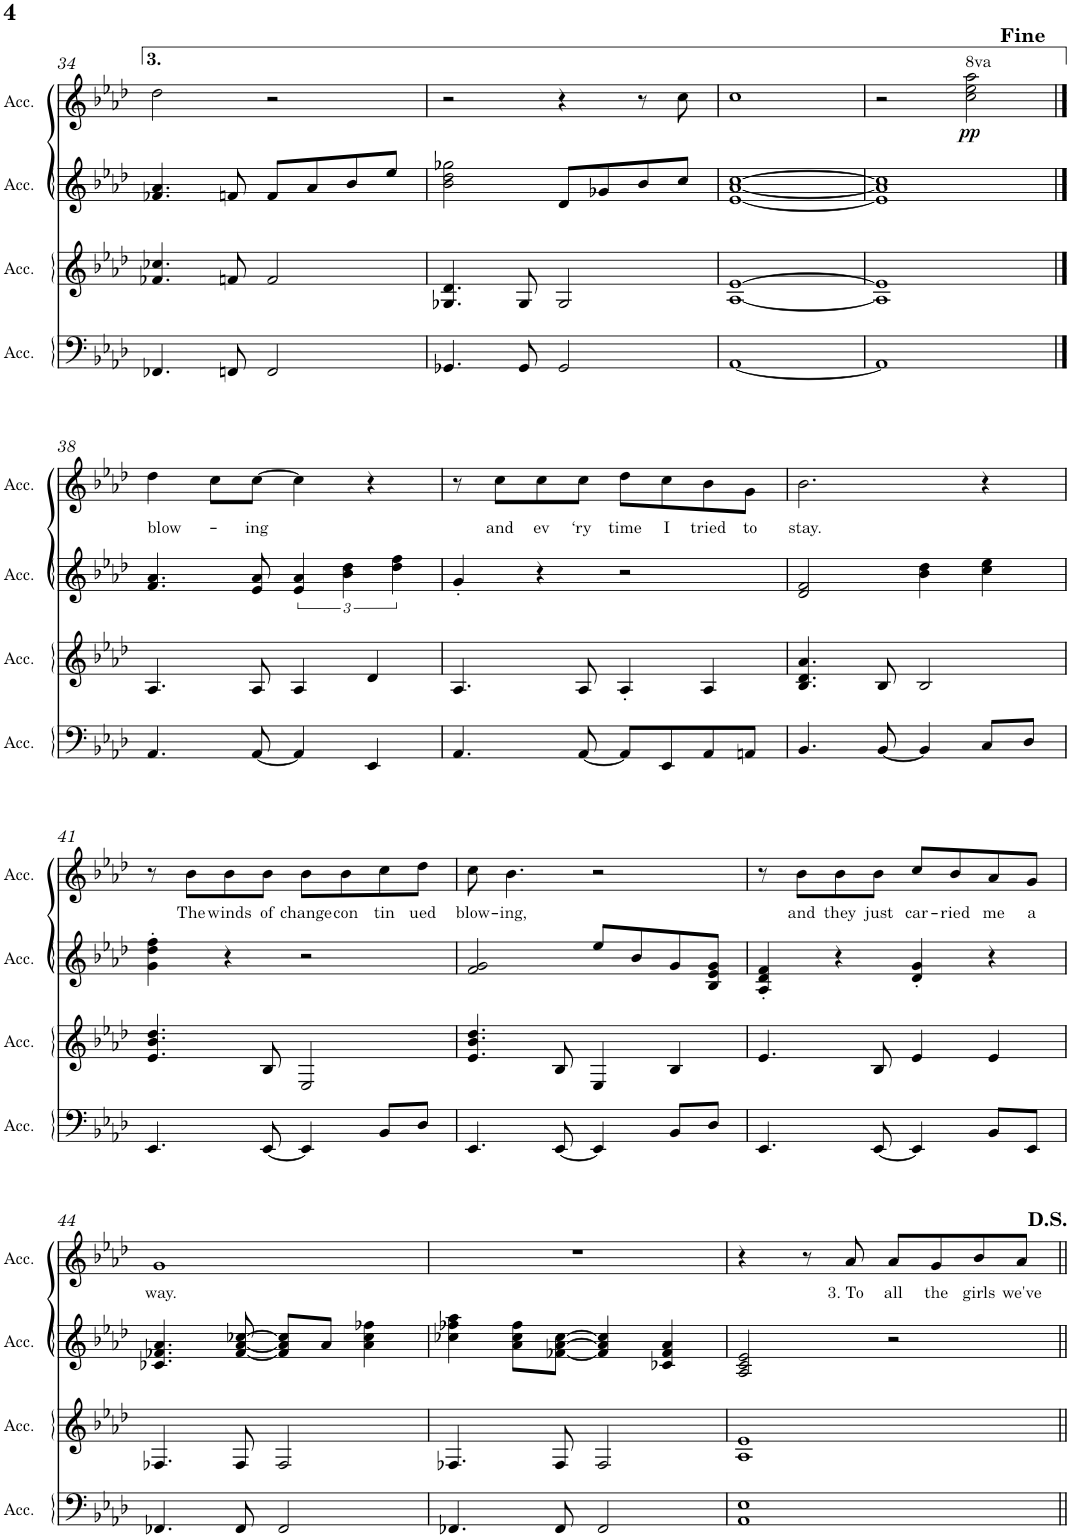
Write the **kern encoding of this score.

**kern	**kern	**kern	**kern	**text	**dynam
*part4	*part3	*part2	*part1	*part1	*part1
*staff4	*staff3	*staff2	*staff1	*staff1	*staff1
*I"Accordion	*I"Accordion	*I"Accordion	*I"Accordion	*	*
*I'Acc.	*I'Acc.	*I'Acc.	*I'Acc.	*	*
!!LO:PB:g=z
*clefF4	*clefG2	*clefG2	*clefG2	*	*
*k[b-e-a-d-]	*k[b-e-a-d-]	*k[b-e-a-d-]	*k[b-e-a-d-]	*	*
*M4/4	*M4/4	*M4/4	*M4/4	*	*
=34	=34	=34	=34	=34	=34
4.FF-X/	4.f-X/ 4.cc-X/	4.f-X/ 4.a-/	2dd-\	.	.
8FFn/	8fn/	8fn/	.	.	.
2FF/	2f/	8f/L	2r	.	.
.	.	8a-/	.	.	.
.	.	8b-/	.	.	.
.	.	8ee-/J	.	.	.
=35	=35	=35	=35	=35	=35
4.GG-X/	4.G-X/ 4.d-/	2b-\ 2dd-\ 2gg-X\	2r	.	.
8GG-/	8G-/	.	.	.	.
2GG-/	2G-/	8d-/L	4r	.	.
.	.	8g-X/	.	.	.
.	.	8b-/	8r	.	.
.	.	8cc/J	8cc\	.	.
=36	=36	=36	=36	=36	=36
[1AA-	[1A- [1e-	[1e- [1a- [1cc	1cc	.	.
=37	=37	=37	=37	=37	=37
1AA-]	1A-] 1e-]	1e-] 1a-] 1cc]	2r	.	.
*	*	*	*8va	*	*
!	!	!	!	!	!LO:DY:b
.	.	.	2ccc\ 2eee-\ 2aaa-\	.	pp
!	!	!	!LO:TX:a:t=<b><font size="12"/>Fine</b>	!	!
!!LO:LB:g=z
==38	==38	==38	==38	==38	==38
*	*	*	*X8va	*	*
!	!	!	!	!LO:LY:b	!
4.AA-/	4.A-/	4.f/ 4.a-/	4dd-\	blow-	.
.	.	.	8cc\L	.	.
!	!	!	!	!LO:LY:b	!
[8AA-/	8A-/	8e-/ 8a-/	[8cc\J	-ing	.
4AA-/]	4A-/	6e-/ 6a-/	4cc\]	.	.
.	.	6b-\ 6dd-\	.	.	.
4EE-/	4d-/	.	4r	.	.
.	.	6dd-\ 6ff\	.	.	.
=39	=39	=39	=39	=39	=39
4.AA-/	4.A-/	4g'/	8r	.	.
!	!	!	!	!LO:LY:b	!
.	.	.	8cc\L	and	.
!	!	!	!	!LO:LY:b	!
.	.	4r	8cc\	ev	.
!	!	!	!	!LO:LY:b	!
[8AA-/	8A-/	.	8cc\J	‘ry	.
!	!	!	!	!LO:LY:b	!
8AA-/L]	4A-'/	2r	8dd-\L	time	.
!	!	!	!	!LO:LY:b	!
8EE-/	.	.	8cc\	I	.
!	!	!	!	!LO:LY:b	!
8AA-/	4A-/	.	8b-\	tried	.
!	!	!	!	!LO:LY:b	!
8AAn/J	.	.	8g\J	to	.
=40	=40	=40	=40	=40	=40
!	!	!	!	!LO:LY:b	!
4.BB-/	4.B-/ 4.d-/ 4.a-/	2d-/ 2f/	2.b-\	stay.	.
[8BB-/	8B-/	.	.	.	.
4BB-/]	2B-/	4b-\ 4dd-\	.	.	.
8C/L	.	4cc\ 4ee-\	4r	.	.
8D-/J	.	.	.	.	.
!!LO:LB:g=z
=41	=41	=41	=41	=41	=41
4.EE-/	4.e-/ 4.b-/ 4.dd-/	4g\' 4dd-\' 4ff\'	8r	.	.
!	!	!	!	!LO:LY:b	!
.	.	.	8b-\L	The	.
!	!	!	!	!LO:LY:b	!
.	.	4r	8b-\	winds	.
!	!	!	!	!LO:LY:b	!
[8EE-/	8B-/	.	8b-\J	of	.
!	!	!	!	!LO:LY:b	!
4EE-/]	2E-/	2r	8b-\L	change	.
!	!	!	!	!LO:LY:b	!
.	.	.	8b-\	con	.
!	!	!	!	!LO:LY:b	!
8BB-/L	.	.	8cc\	tin	.
!	!	!	!	!LO:LY:b	!
8D-/J	.	.	8dd-\J	ued	.
=42	=42	=42	=42	=42	=42
!	!	!	!	!LO:LY:b	!
4.EE-/	4.e-/ 4.b-/ 4.dd-/	2f/ 2g/	8cc\	blow-	.
!	!	!	!	!LO:LY:b	!
.	.	.	4.b-\	-ing,	.
[8EE-/	8B-/	.	.	.	.
4EE-/]	4E-/	8ee-/L	2r	.	.
.	.	8b-/	.	.	.
8BB-/L	4B-/	8g/	.	.	.
8D-/J	.	8B-/ 8e-/ 8g/J	.	.	.
=43	=43	=43	=43	=43	=43
4.EE-/	4.e-/	4A-/' 4d-/' 4f/'	8r	.	.
!	!	!	!	!LO:LY:b	!
.	.	.	8b-\L	and	.
!	!	!	!	!LO:LY:b	!
.	.	4r	8b-\	they	.
!	!	!	!	!LO:LY:b	!
[8EE-/	8B-/	.	8b-\J	just	.
!	!	!	!	!LO:LY:b	!
4EE-/]	4e-/	4d-/' 4g/'	8cc/L	car-	.
!	!	!	!	!LO:LY:b	!
.	.	.	8b-/	-ried	.
!	!	!	!	!LO:LY:b	!
8BB-/L	4e-/	4r	8a-/	me	.
!	!	!	!	!LO:LY:b	!
8EE-/J	.	.	8g/J	a	.
!!LO:LB:g=z
=44	=44	=44	=44	=44	=44
!	!	!	!	!LO:LY:b	!
4.FF-X/	4.F-X/	4.c-X/ 4.f-X/ 4.a-/	1g	way.	.
8FF-/	8F-/	[8f-/ [8a-/ [8cc-X/	.	.	.
2FF-/	2F-/	8f-/] 8a-/] 8cc-/]L	.	.	.
.	.	8a-/J	.	.	.
.	.	4a-\ 4cc-\ 4ff-X\	.	.	.
=45	=45	=45	=45	=45	=45
4.FF-X/	4.F-X/	4cc-X\ 4ff-X\ 4aa-\	1r	.	.
.	.	8a-\ 8cc-\ 8ff-\L	.	.	.
8FF-/	8F-/	[8f-X\ [8a-\ [8cc-\J	.	.	.
2FF-/	2F-/	4f-/] 4a-/] 4cc-/]	.	.	.
.	.	4c-X/ 4f-/ 4a-/	.	.	.
=46	=46	=46	=46	=46	=46
1AA- 1E-	1A- 1e-	2A-/ 2c/ 2e-/	4r	.	.
.	.	.	8r	.	.
!	!	!	!	!LO:LY:b	!
.	.	.	8a-/	3. To	.
!	!	!	!	!LO:LY:b	!
.	.	2r	8a-/L	all	.
!	!	!	!	!LO:LY:b	!
.	.	.	8g/	the	.
!	!	!	!	!LO:LY:b	!
.	.	.	8b-/	girls	.
!	!	!	!	!LO:LY:b	!
.	.	.	8a-/J	we've	.
=||	=||	=||	=||	=||	=||
*-	*-	*-	*-	*-	*-
